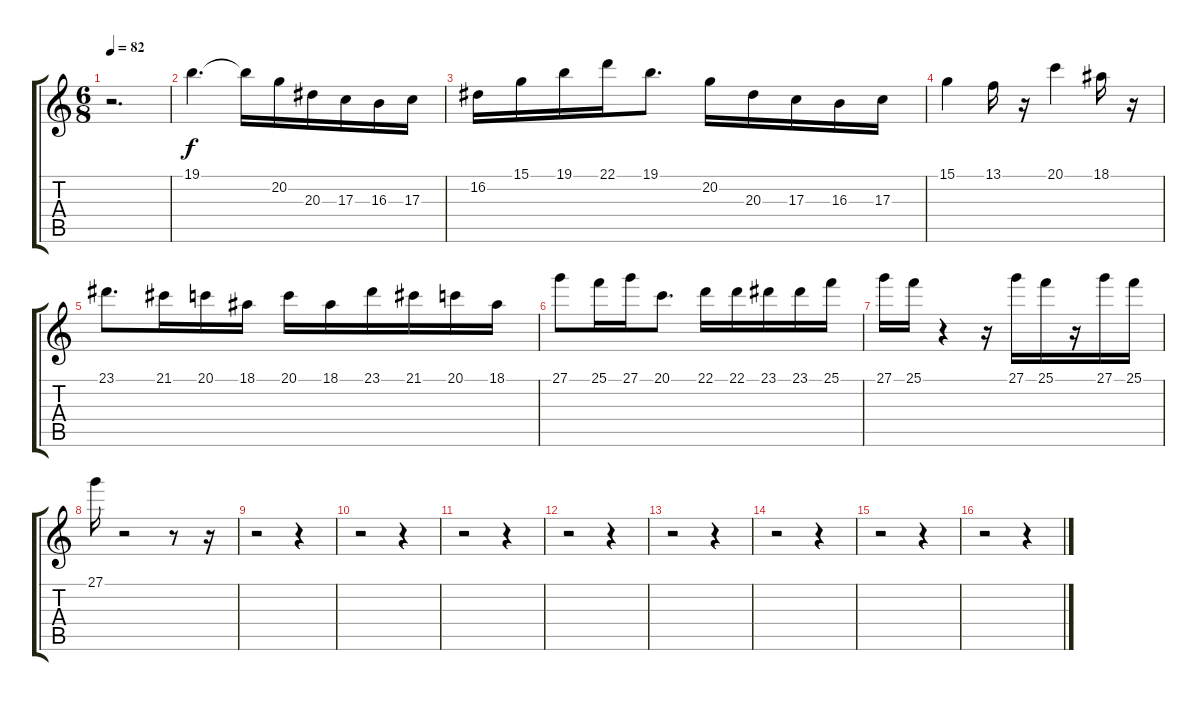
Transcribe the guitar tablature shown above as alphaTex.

\track "" {instrument flute}
\staff {score tabs}
\tuning (E4 B3 G3 D3 A2 E2) {hide}
\ts (6 8)
\tempo 82
\clef g2
\ks c
r.2{d dy f} |
19.1.4{d volume 12} 19.1{t}.16 20.2.16 20.3.16 17.3.16 16.3.16 17.3.16 |
16.2.16 15.1.16 19.1.16 22.1.16 19.1.8{d} 20.2.16 20.3.16 17.3.16 16.3.16 17.3.16 |
15.1.4 13.1.16 r.16 20.1.4 18.1.16 r.16 |
23.1.8{d} 21.1.16 20.1.16 18.1.16 20.1.16 18.1.16 23.1.16 21.1.16 20.1.16 18.1.16 |
27.1.8 25.1.16 27.1.16 20.1.8{d} 22.1.16 22.1.16 23.1.16 23.1.16 25.1.16 |
27.1.16 25.1.16 r.4 r.16 27.1.16 25.1.16 r.16 27.1.16 25.1.16 |
27.1.16 r.2 r.8 r.16 |
r.2 r.4 |
r.2 r.4 |
r.2 r.4 |
r.2 r.4 |
r.2 r.4 |
r.2 r.4 |
r.2 r.4 |
r.2 r.4
